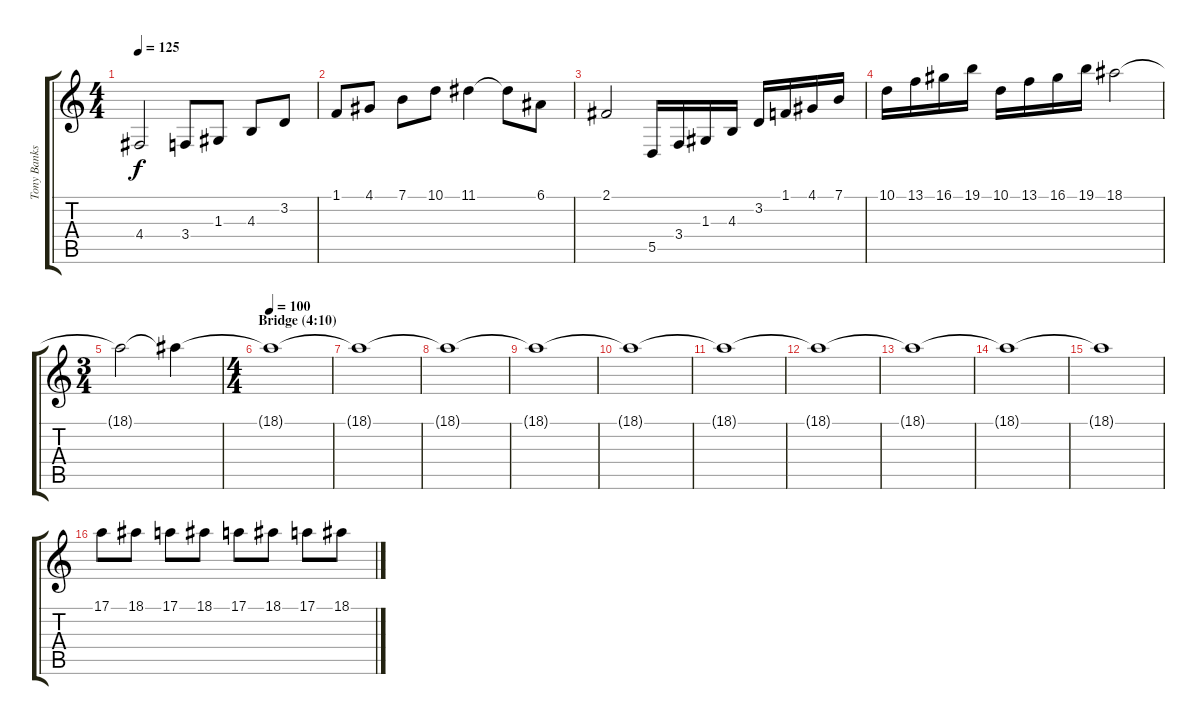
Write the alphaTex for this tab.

\track ("Tony Banks (keyboard solo)" "Tony Banks") {instrument lead1square}
\staff {score tabs}
\tuning (E4 B3 G3 D3 A2 E2) {hide}
\ts (4 4)
\tempo 125
\clef g2
\ks c
4.4.2{dy f} 3.4.8 1.3.8 4.3.8 3.2.8 |
1.1.8 4.1.8 7.1.8 10.1.8 11.1.4 11.1{t}.8 6.1.8 |
2.1.2 5.5.16 3.4.16 1.3.16 4.3.16 3.2.16 1.1.16 4.1.16 7.1.16 |
10.1.16 13.1.16 16.1.16 19.1.16 10.1.16 13.1.16 16.1.16 19.1.16 18.1.2 |
\ts (3 4)
18.1{t}.2 18.1{t}.4 |
\ts (4 4)
\section ("" "Bridge (4:10)")
\tempo 100
18.1{t}.1 |
18.1{t}.1 |
18.1{t}.1 |
18.1{t}.1 |
18.1{t}.1 |
18.1{t}.1 |
18.1{t}.1 |
18.1{t}.1 |
18.1{t}.1 |
18.1{t}.1 |
17.1.8 18.1.8 17.1.8 18.1.8 17.1.8 18.1.8 17.1.8 18.1.8
